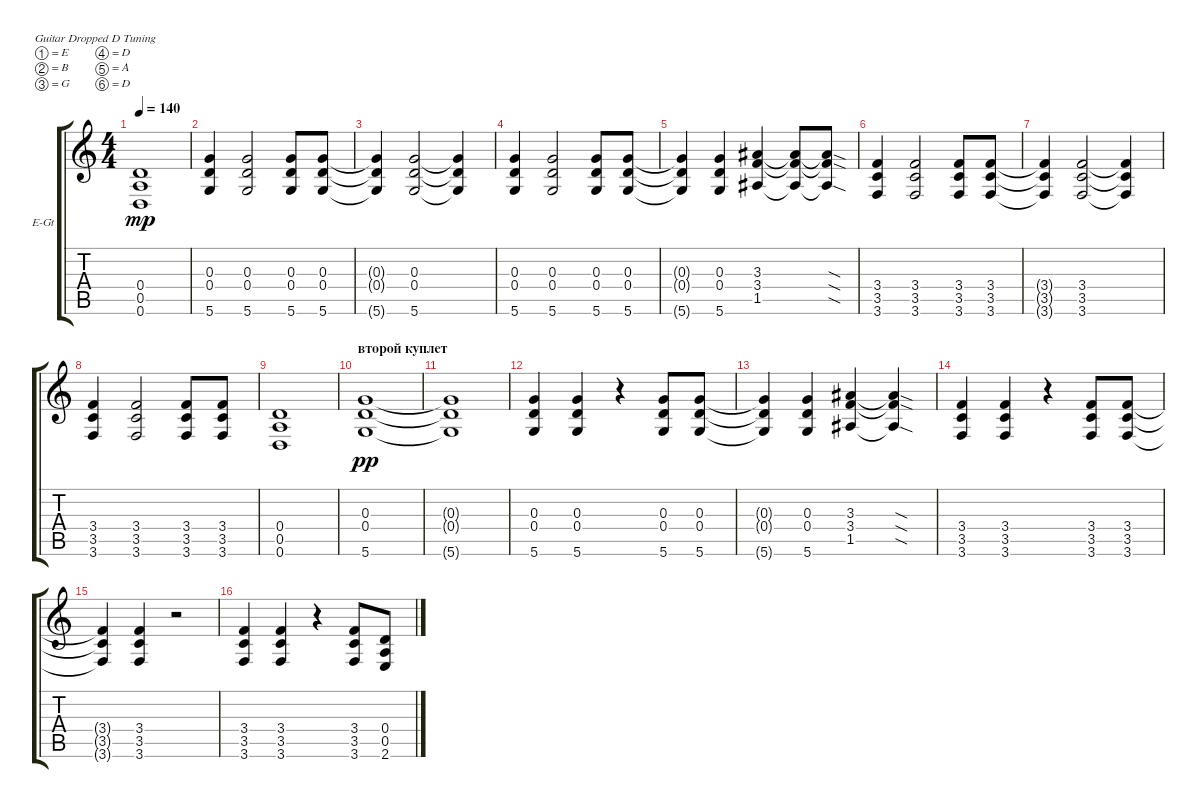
\defaultSystemsLayout 4
\bracketExtendMode groupsimilarinstruments
\firstSystemTrackNameOrientation horizontal
\otherSystemsTrackNameOrientation horizontal
\track ("Electric Guitar" "E-Gt") {instrument distortionguitar}
\staff {score tabs}
\tuning (E4 B3 G3 D3 A2 D2)
\ts (4 4)
\tempo 140
\clef g2
\scale
0.333333
\ks c
(0.4 0.5 0.6).1{dy mp} |
\scale
0.333333 (0.3 0.4 5.6).4 (0.3 0.4 5.6).2 (0.3 0.4 5.6).8 (0.3 0.4 5.6).8 |
\scale
0.333333 (0.3{t} 0.4{t} 5.6{t}).4 (0.3 0.4 5.6).2 (0.3{t} 0.4{t} 5.6{t}).4 |
\scale
0.333333 (0.3 0.4 5.6).4 (0.3 0.4 5.6).2 (0.3 0.4 5.6).8 (0.3 0.4 5.6).8 |
\scale
0.333333 (0.3{t} 0.4{t} 5.6{t}).4 (0.3 0.4 5.6).4 (3.3 3.4 1.5).4 (3.3{t} 3.4{t} 1.5{t}).8 (3.3{sod t} 3.4{sod t} 1.5{sod t}).8 |
\scale
0.333333 (3.4 3.5 3.6).4 (3.4 3.5 3.6).2 (3.4 3.5 3.6).8 (3.4 3.5 3.6).8 |
\scale
0.333333 (3.4{t} 3.5{t} 3.6{t}).4 (3.4 3.5 3.6).2 (3.4{t} 3.5{t} 3.6{t}).4 |
\scale
0.333333 (3.4 3.5 3.6).4 (3.4 3.5 3.6).2 (3.4 3.5 3.6).8 (3.4 3.5 3.6).8 |
\scale
0.333333 (0.4 0.5 0.6).1 |
\section ("" "второй куплет")
\scale
0.333333 (0.3 0.4 5.6).1{dy pp} |
\scale
0.333333 (0.3{t} 0.4{t} 5.6{t}).1 |
\scale
0.333333 (0.3 0.4 5.6).4 (0.3 0.4 5.6).4 r.4 (0.3 0.4 5.6).8 (0.3 0.4 5.6).8 |
\scale
0.333333 (0.3{t} 0.4{t} 5.6{t}).4 (0.3 0.4 5.6).4 (3.3 3.4 1.5).4 (3.3{sod t} 3.4{sod t} 1.5{sod t}).4 |
\scale
0.333333 (3.4 3.5 3.6).4 (3.4 3.5 3.6).4 r.4 (3.4 3.5 3.6).8 (3.4 3.5 3.6).8 |
\scale
0.333333 (3.4{t} 3.5{t} 3.6{t}).4 (3.4 3.5 3.6).4 r.2 |
\scale
0.333333 (3.4 3.5 3.6).4 (3.4 3.5 3.6).4 r.4 (3.4 3.5 3.6).8 (0.4 0.5 2.6).8
